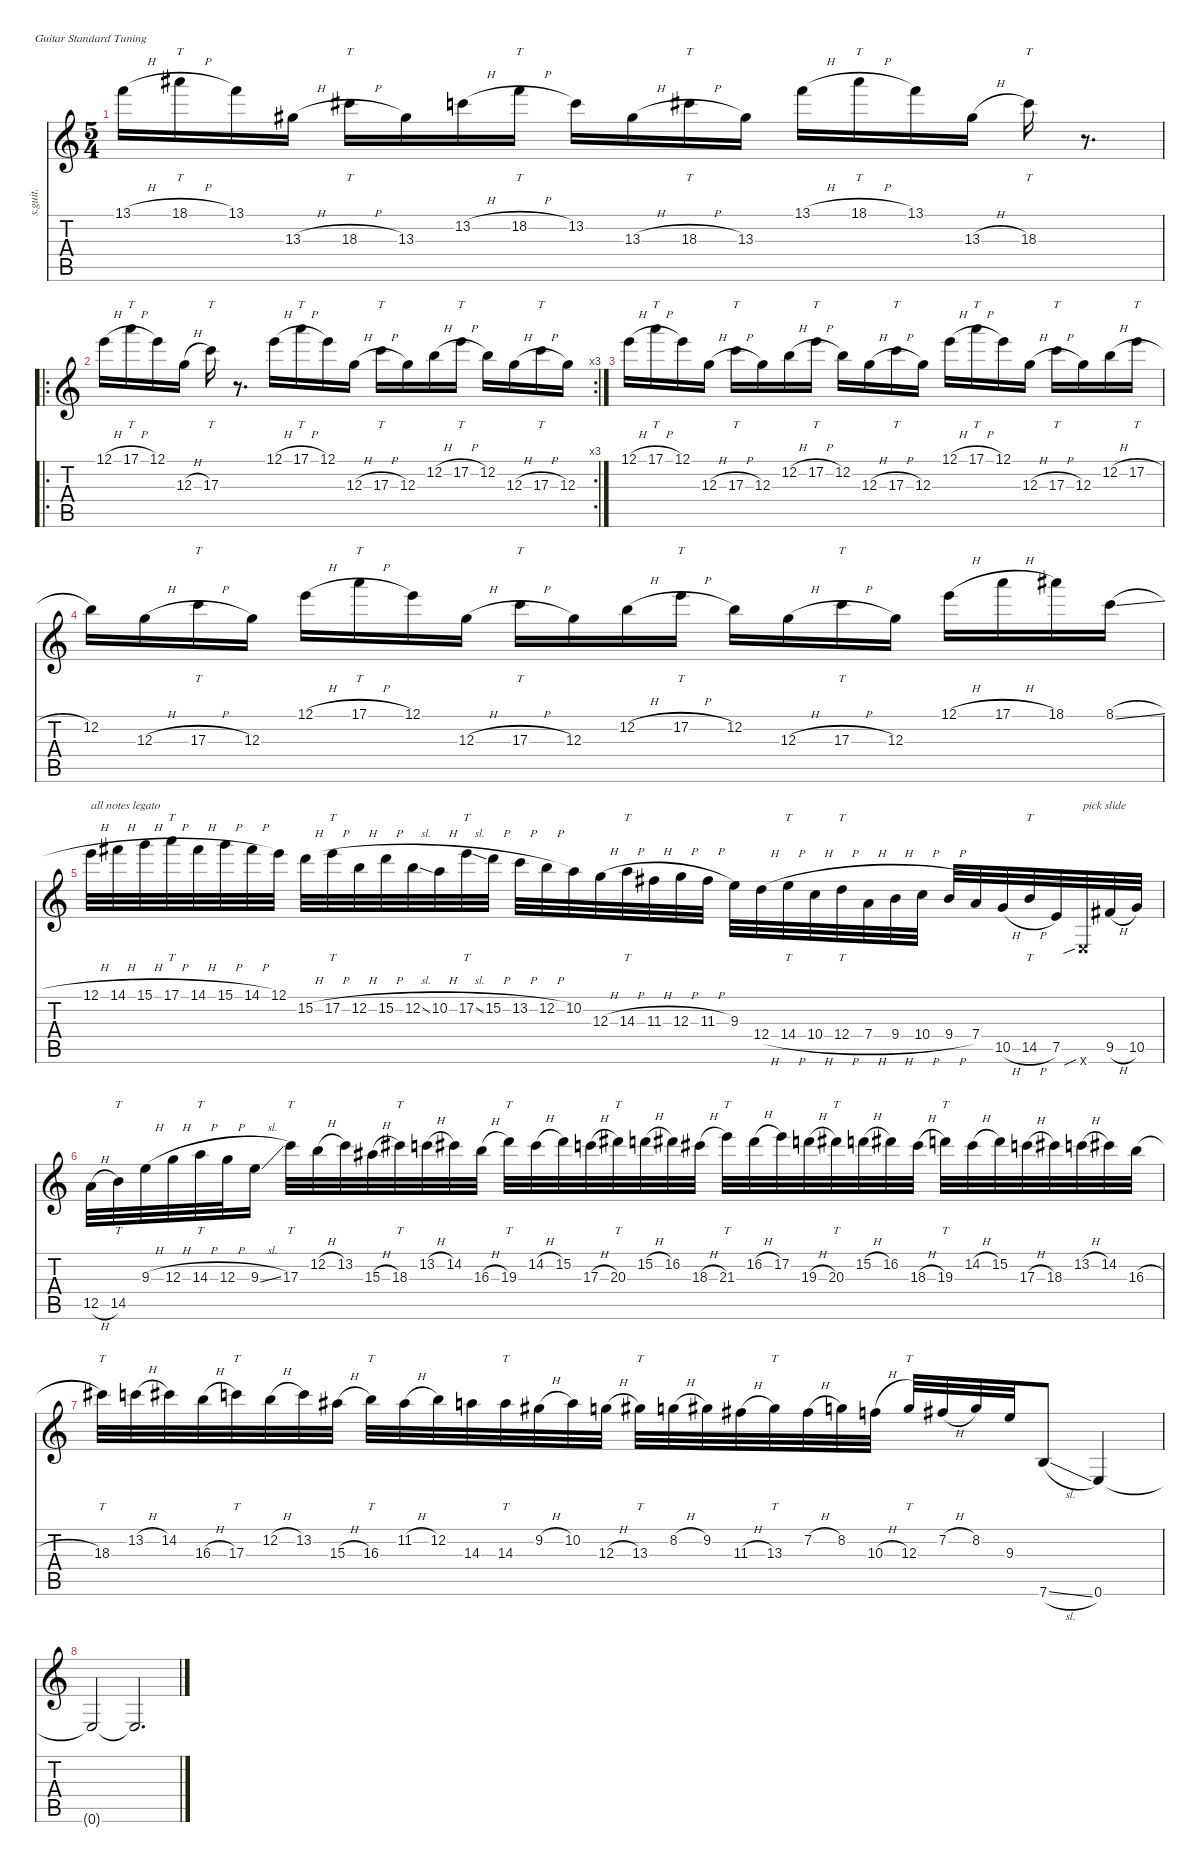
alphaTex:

\defaultSystemsLayout 4
\hideDynamics
\bracketExtendMode nobrackets
\track ("Guthrie Govan" "s.guit.") {instrument distortionguitar}
\staff {score tabs}
\tuning (E4 B3 G3 D3 A2 E2)
\ts (5 4)
\tempo (152 hide)
\clef g2
\ks c
13.1{h}.16{dy f} 18.1{h acc #}.16{tt} 13.1.16 13.3{h acc #}.16 18.3{h acc #}.16{tt} 13.3{acc #}.16 13.2{h}.16 18.2{h}.16{tt} 13.2.16 13.3{h acc #}.16 18.3{h acc #}.16{tt} 13.3{acc #}.16 13.1{h}.16 18.1{h acc #}.16{tt} 13.1.16 13.3{h acc #}.16 18.3{acc #}.16{tt} r.8{d} |
\ro
\rc 3
12.1{h}.16 17.1{h}.16{tt} 12.1.16 12.3{h}.16 17.3.16{tt} r.8{d} 12.1{h}.16 17.1{h}.16{tt} 12.1.16 12.3{h}.16 17.3{h}.16{tt} 12.3.16 12.2{h}.16 17.2{h}.16{tt} 12.2.16 12.3{h}.16 17.3{h}.16{tt} 12.3.16 |
12.1{h}.16 17.1{h}.16{tt} 12.1.16 12.3{h}.16 17.3{h}.16{tt} 12.3.16 12.2{h}.16 17.2{h}.16{tt} 12.2.16 12.3{h}.16 17.3{h}.16{tt} 12.3.16 12.1{h}.16 17.1{h}.16{tt} 12.1.16 12.3{h}.16 17.3{h}.16{tt} 12.3.16 12.2{h}.16 17.2{h}.16{tt} |
12.2.16 12.3{h}.16 17.3{h}.16{tt} 12.3.16 12.1{h}.16 17.1{h}.16{tt} 12.1.16 12.3{h}.16 17.3{h}.16{tt} 12.3.16 12.2{h}.16 17.2{h}.16{tt} 12.2.16 12.3{h}.16 17.3{h}.16{tt} 12.3.16 12.1{h}.16 17.1{h}.16 18.1{acc #}.16 8.1{sl}.16 |
12.1{h}.32{txt "all notes legato"} 14.1{h acc #}.32 15.1{h}.32 17.1{h}.32{tt} 14.1{h acc #}.32 15.1{h}.32 14.1{h acc #}.32 12.1.32 15.2{h}.32 17.2{h}.32{tt} 12.2{h}.32 15.2{h}.32 12.2{sl}.32 10.2{h}.32 17.2{sl}.32{tt} 15.2{h}.32 13.2{h}.32 12.2{h}.32 10.2.32 12.3{h}.32 14.3{h}.32{tt} 11.3{h acc #}.32 12.3{h}.32 11.3{h acc #}.32 9.3.32 12.4{h}.32 14.4{h}.32{tt} 10.4{h}.32 12.4{h}.32{tt} 7.4{h}.32 9.4{h}.32 10.4{h}.32 9.4{h}.32 7.4.32 10.5{h}.32 14.5{h}.32{tt} 7.5.32 0.6{sib x}.32{txt "pick slide"} 9.5{h acc #}.32 10.5.32 |
12.5{h}.32 14.5.32{tt} 9.3{h}.32 12.3{h}.32 14.3{h}.32{tt} 12.3{h}.32 9.3{sl}.16 17.3.32{tt} 12.2{h}.32 13.2.32 15.3{h acc #}.32 18.3{acc #}.32{tt} 13.2{h}.32 14.2{acc #}.32 16.3{h}.32 19.3.32{tt} 14.2{h acc #}.32 15.2.32 17.3{h}.32 20.3{acc #}.32{tt} 15.2{h}.32 16.2{acc #}.32 18.3{h acc #}.32 21.3.32{tt} 16.2{h acc #}.32 17.2.32 19.3{h}.32 20.3{acc #}.32{tt} 15.2{h}.32 16.2{acc #}.32 18.3{h acc #}.32 19.3.32{tt} 14.2{h acc #}.32 15.2.32 17.3{h}.32 18.3{acc #}.32 13.2{h}.32 14.2{acc #}.32 16.3{h}.32 |
18.3{acc #}.32{tt} 13.2{h}.32 14.2{acc #}.32 16.3{h}.32 17.3.32{tt} 12.2{h}.32 13.2.32 15.3{h acc #}.32 16.3.32{tt} 11.2{h acc #}.32 12.2.32 14.3.32 14.3.32{tt} 9.2{h acc #}.32 10.2.32 12.3{h}.32 13.3{acc #}.32{tt} 8.2{h}.32 9.2{acc #}.32 11.3{h acc #}.32 13.3{acc #}.32{tt} 7.2{h acc #}.32 8.2.32 10.3{h}.32 12.3.32{tt} 7.2{h acc #}.32 8.2.32 9.3.32 7.6{sl}.8 0.6.4 |
0.6{t}.2 0.6{t}.2{d}
